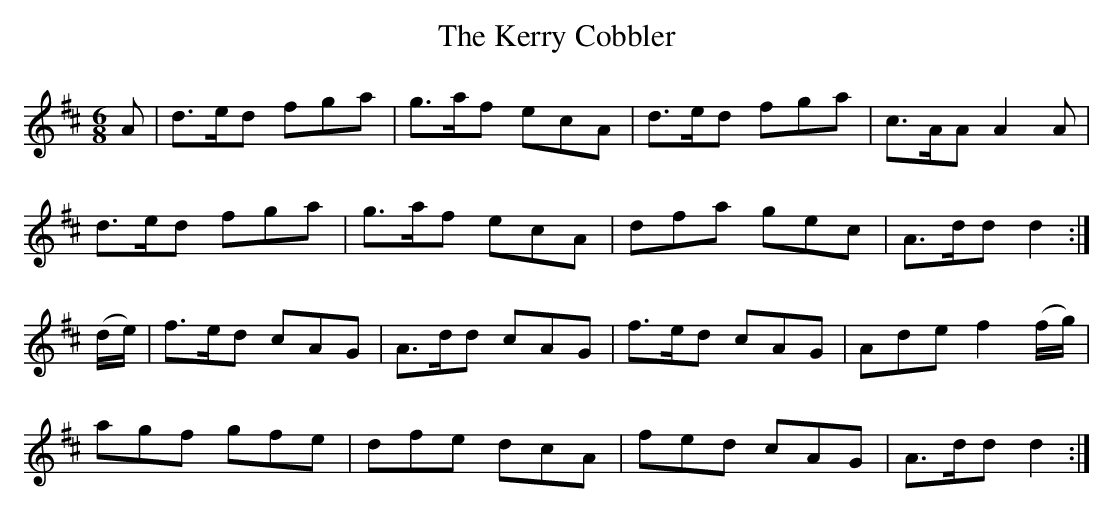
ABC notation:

X:1
T:The Kerry Cobbler
M:6/8
L:1/8
K:D
A|d>ed fga | g>af ecA | d>ed fga | c>AA A2A |
d>ed fga |g>af ecA | dfa gec | A>dd d2 :|
(d/e/) | f>ed cAG | A>dd cAG | f>ed cAG | Ade f2 (f/g/) |
agf gfe | dfe dcA | fed cAG | A>dd d2 :|
